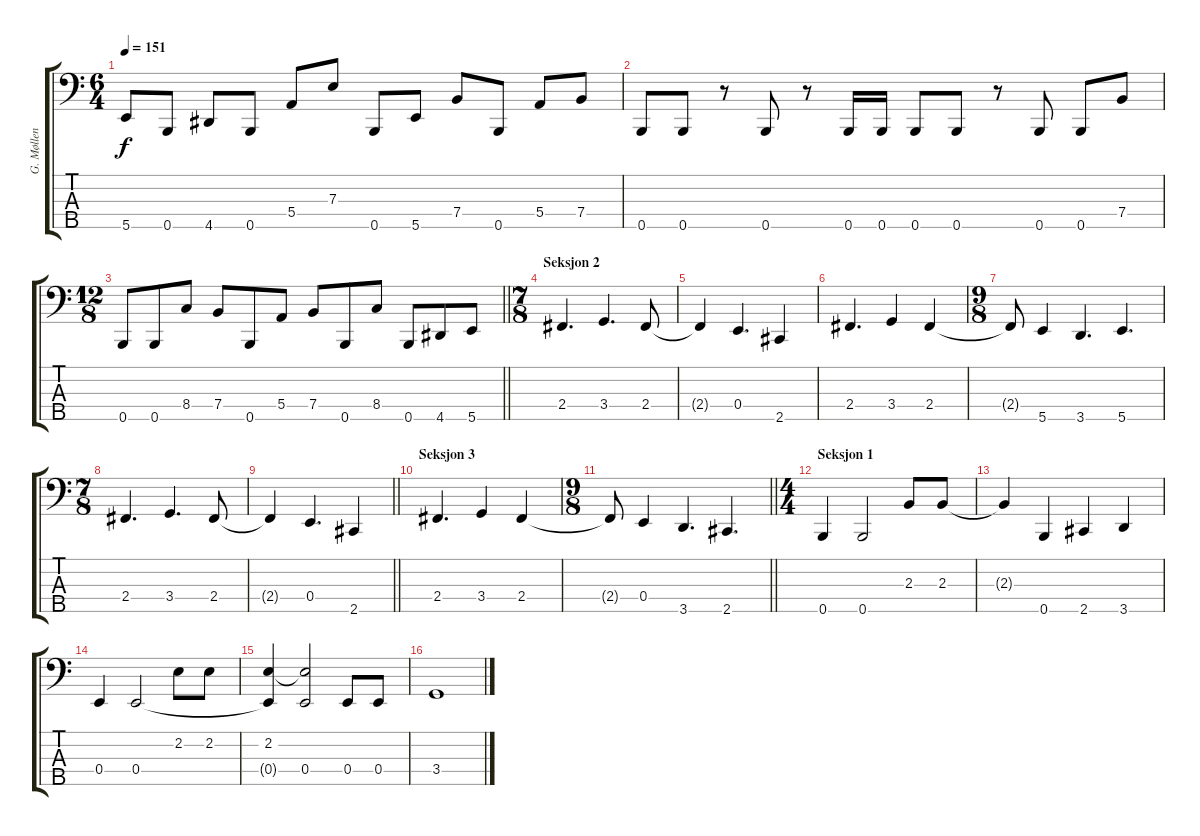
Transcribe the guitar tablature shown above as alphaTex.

\track ("G. Møllen" "G. Møllen") {instrument electricbassfinger}
\staff {score tabs}
\tuning (G2 D2 A1 E1 B0) {hide}
\ts (6 4)
\tempo 151
\clef f4
\ks c
5.5.8{dy f} 0.5.8 4.5.8 0.5.8 5.4.8 7.3.8 0.5.8 5.5.8 7.4.8 0.5.8 5.4.8 7.4.8 |
0.5.8 0.5.8 r.8 0.5.8 r.8 0.5.16 0.5.16 0.5.8 0.5.8 r.8 0.5.8 0.5.8 7.4.8 |
\ts (12 8)
\barLineRight lightlight
0.5.8 0.5.8 8.4.8 7.4.8 0.5.8 5.4.8 7.4.8 0.5.8 8.4.8 0.5.8 4.5.8 5.5.8 |
\ts (7 8)
\section ("" "Seksjon 2")
2.4.4{d} 3.4.4{d} 2.4.8 |
2.4{t}.4 0.4.4{d} 2.5.4 |
2.4.4{d} 3.4.4 2.4.4 |
\ts (9 8)
2.4{t}.8 5.5.4 3.5.4{d} 5.5.4{d} |
\ts (7 8)
2.4.4{d} 3.4.4{d} 2.4.8 |
\barLineRight lightlight
2.4{t}.4 0.4.4{d} 2.5.4 |
\section ("" "Seksjon 3")
2.4.4{d} 3.4.4 2.4.4 |
\ts (9 8)
\barLineRight lightlight
2.4{t}.8 0.4.4 3.5.4{d} 2.5.4{d} |
\ts (4 4)
\section ("" "Seksjon 1")
0.5.4 0.5.2 2.3.8 2.3.8 |
2.3{t}.4 0.5.4 2.5.4 3.5.4 |
0.4.4 0.4.2 2.2.8 2.2.8 |
(2.2 0.4{t}).4 (2.2{t} 0.4).2 0.4.8 0.4.8 |
3.4.1
